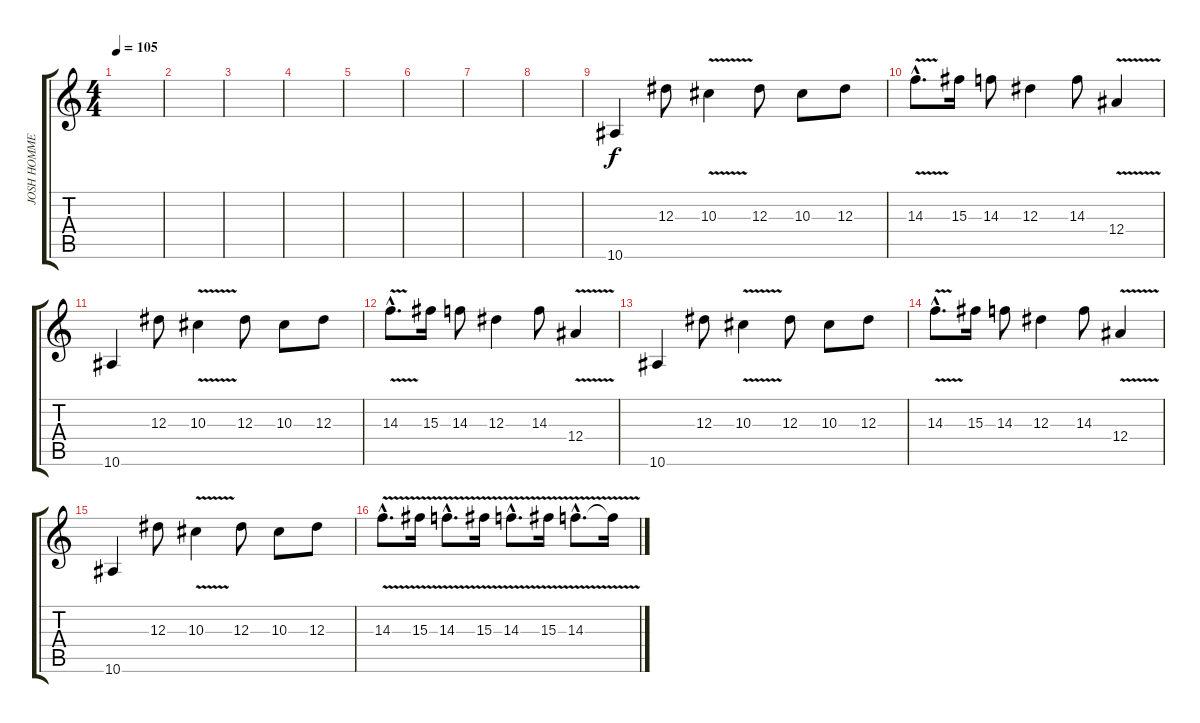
\track ("JOSH HOMME -  GUITAR" "JOSH HOMME") {instrument overdrivenguitar}
\staff {score tabs}
\tuning (C4 G3 Eb3 Bb2 F2 C2) {hide}
\ts (4 4)
\tempo 105
\clef g2
\ks c
|
|
|
|
|
|
|
|
10.6.4 12.3.8 10.3{v}.4 12.3.8 10.3.8 12.3.8 |
14.3{v hac}.8{d} 15.3.16 14.3.8 12.3.4 14.3.8 12.4{v}.4 |
10.6.4 12.3.8 10.3{v}.4 12.3.8 10.3.8 12.3.8 |
14.3{v hac}.8{d} 15.3.16 14.3.8 12.3.4 14.3.8 12.4{v}.4 |
10.6.4 12.3.8 10.3{v}.4 12.3.8 10.3.8 12.3.8 |
14.3{v hac}.8{d} 15.3.16 14.3.8 12.3.4 14.3.8 12.4{v}.4 |
10.6.4 12.3.8 10.3{v}.4 12.3.8 10.3.8 12.3.8 |
14.3{v hac}.8{d} 15.3{v}.16 14.3{v hac}.8{d} 15.3{v}.16 14.3{v hac}.8{d} 15.3{v}.16 14.3{v hac}.8{d} 14.3{t}.16
